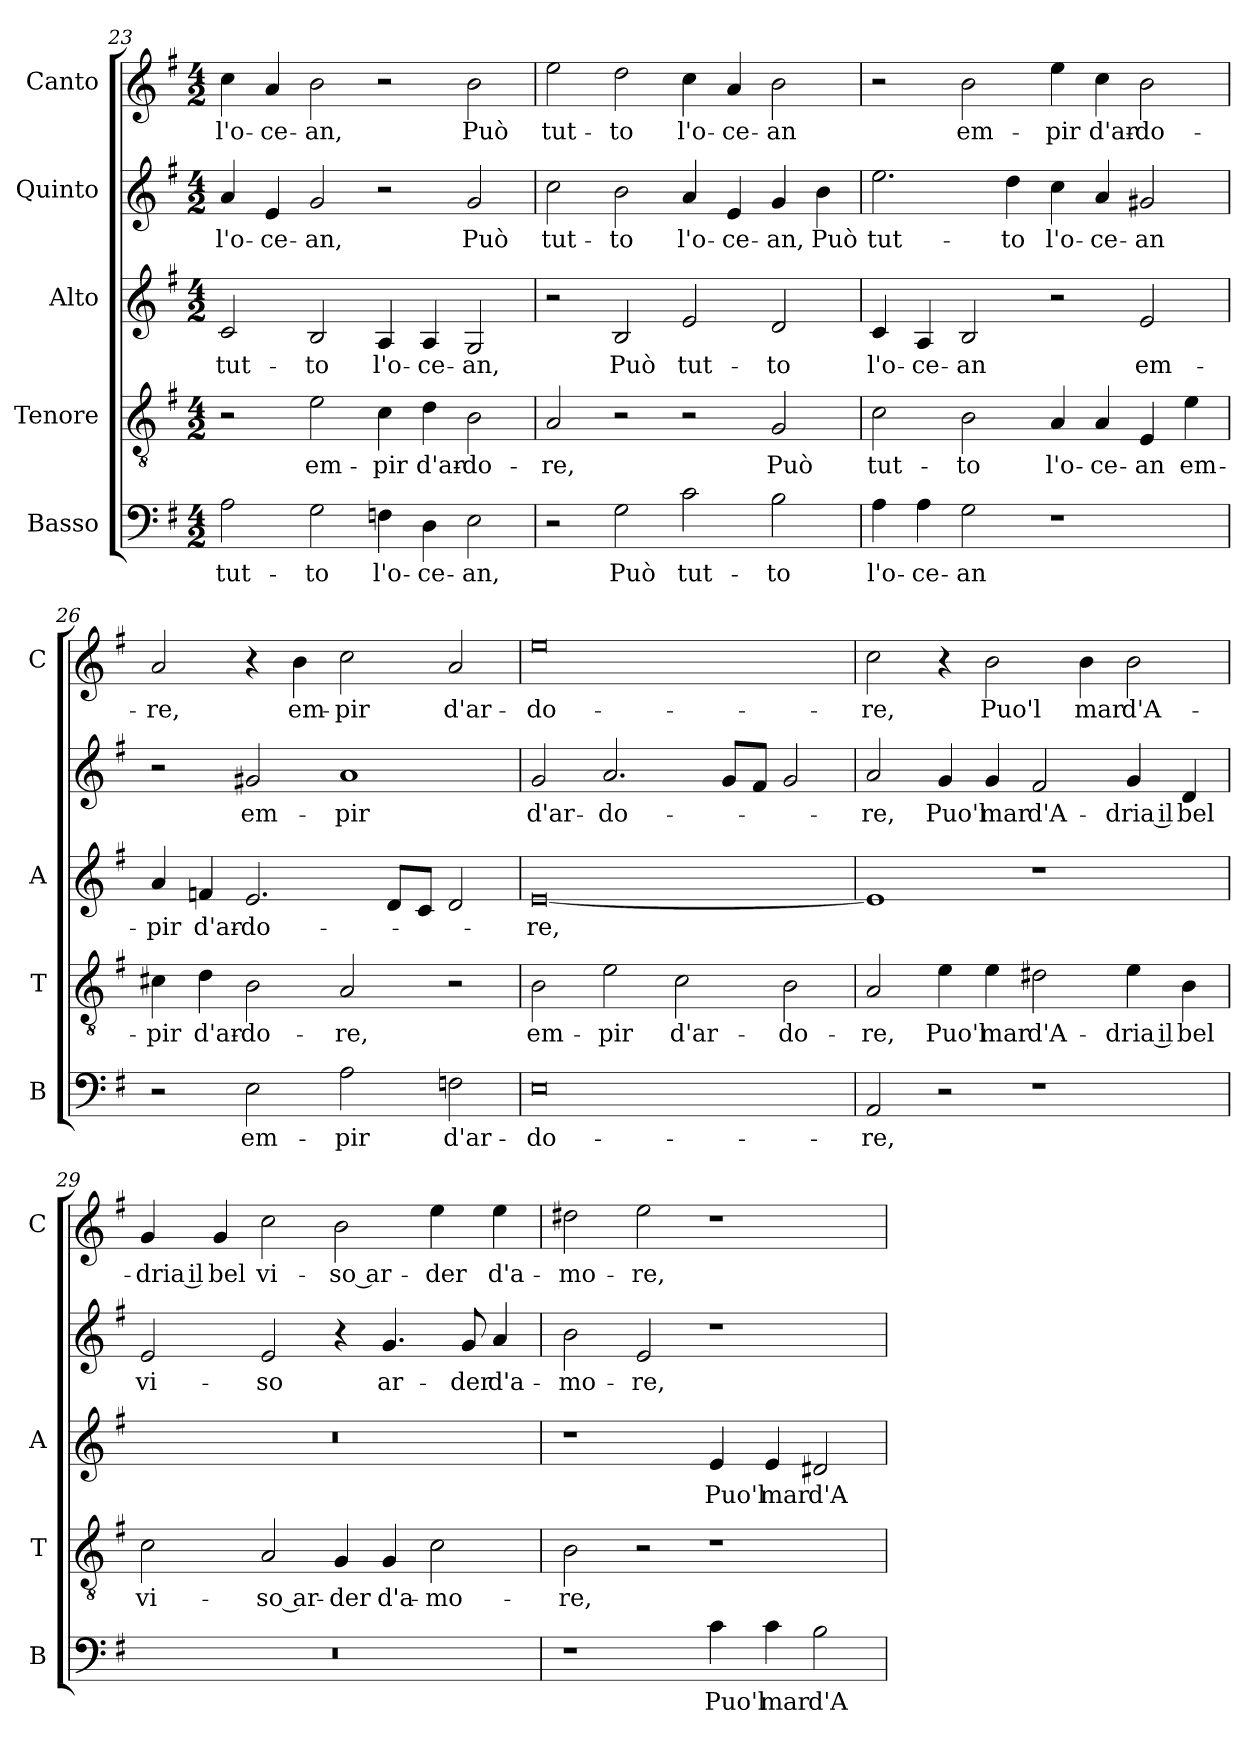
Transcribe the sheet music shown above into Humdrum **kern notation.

**kern	**text	**kern	**text	**kern	**text	**kern	**text	**kern	**text
*part5	*part5	*part4	*part4	*part3	*part3	*part2	*part2	*part1	*part1
*staff5	*staff5	*staff4	*staff4	*staff3	*staff3	*staff2	*staff2	*staff1	*staff1
*I"Basso	*	*I"Tenore	*	*I"Alto	*	*I"Quinto	*	*I"Canto	*
*I'B	*	*I'T	*	*I'A	*	*	*	*I'C	*
*clefF4	*	*clefGv2	*	*clefG2	*	*clefG2	*	*clefG2	*
*k[f#]	*	*k[f#]	*	*k[f#]	*	*k[f#]	*	*k[f#]	*
*G:	*	*G:	*	*G:	*	*G:	*	*G:	*
*M4/2	*	*M4/2	*	*M4/2	*	*M4/2	*	*M4/2	*
=23	=23	=23	=23	=23	=23	=23	=23	=23	=23
!	!LO:LY:b	!	!	!	!LO:LY:b	!	!LO:LY:b	!	!LO:LY:b
2A\	tut-	2r	.	2c/	tut-	4a/	l'o-	4cc\	l'o-
!	!	!	!	!	!	!	!LO:LY:b	!	!LO:LY:b
.	.	.	.	.	.	4e/	-ce-	4a/	-ce-
!	!LO:LY:b	!	!LO:LY:b	!	!LO:LY:b	!	!LO:LY:b	!	!LO:LY:b
2G\	-to	2e\	em-	2B/	-to	2g/	-an,	2b\	-an,
!	!LO:LY:b	!	!LO:LY:b	!	!LO:LY:b	!	!	!	!
4Fn\	l'o-	4c\	-pir	4A/	l'o-	2r	.	2r	.
!	!LO:LY:b	!	!LO:LY:b	!	!LO:LY:b	!	!	!	!
4D\	-ce-	4d\	d'ar-	4A/	-ce-	.	.	.	.
!	!LO:LY:b	!	!LO:LY:b	!	!LO:LY:b	!	!LO:LY:b	!	!LO:LY:b
2E\	-an,	2B\	-do-	2G/	-an,	2g/	Può	2b\	Può
=24	=24	=24	=24	=24	=24	=24	=24	=24	=24
!	!	!	!LO:LY:b	!	!	!	!LO:LY:b	!	!LO:LY:b
2r	.	2A/	-re,	2r	.	2cc\	tut-	2ee\	tut-
!	!LO:LY:b	!	!	!	!LO:LY:b	!	!LO:LY:b	!	!LO:LY:b
2G\	Può	2r	.	2B/	Può	2b\	-to	2dd\	-to
!	!LO:LY:b	!	!	!	!LO:LY:b	!	!LO:LY:b	!	!LO:LY:b
2c\	tut-	2r	.	2e/	tut-	4a/	l'o-	4cc\	l'o-
!	!	!	!	!	!	!	!LO:LY:b	!	!LO:LY:b
.	.	.	.	.	.	4e/	-ce-	4a/	-ce-
!	!LO:LY:b	!	!LO:LY:b	!	!LO:LY:b	!	!LO:LY:b	!	!LO:LY:b
2B\	-to	2G/	Può	2d/	-to	4g/	-an,	2b\	-an
!	!	!	!	!	!	!	!LO:LY:b	!	!
.	.	.	.	.	.	4b\	Può	.	.
=25	=25	=25	=25	=25	=25	=25	=25	=25	=25
!	!LO:LY:b	!	!LO:LY:b	!	!LO:LY:b	!	!LO:LY:b	!	!
4A\	l'o-	2c\	tut-	4c/	l'o-	2.ee\	tut-	2r	.
!	!LO:LY:b	!	!	!	!LO:LY:b	!	!	!	!
4A\	-ce-	.	.	4A/	-ce-	.	.	.	.
!	!LO:LY:b	!	!LO:LY:b	!	!LO:LY:b	!	!	!	!LO:LY:b
2G\	-an	2B\	-to	2B/	-an	.	.	2b\	em-
!	!	!	!	!	!	!	!LO:LY:b	!	!
.	.	.	.	.	.	4dd\	-to	.	.
!	!	!	!LO:LY:b	!	!	!	!LO:LY:b	!	!LO:LY:b
1r	.	4A/	l'o-	2r	.	4cc\	l'o-	4ee\	-pir
!	!	!	!LO:LY:b	!	!	!	!LO:LY:b	!	!LO:LY:b
.	.	4A/	-ce-	.	.	4a/	-ce-	4cc\	d'ar-
!	!	!	!LO:LY:b	!	!LO:LY:b	!	!LO:LY:b	!	!LO:LY:b
.	.	4E/	-an	2e/	em-	2g#X/	-an	2b\	-do-
!	!	!	!LO:LY:b	!	!	!	!	!	!
.	.	4e\	em-	.	.	.	.	.	.
!!LO:LB:g=z
=26	=26	=26	=26	=26	=26	=26	=26	=26	=26
!	!	!	!LO:LY:b	!	!LO:LY:b	!	!	!	!LO:LY:b
2r	.	4c#X\	-pir	4a/	-pir	2r	.	2a/	-re,
!	!	!	!LO:LY:b	!	!LO:LY:b	!	!	!	!
.	.	4d\	d'ar-	4fn/	d'ar-	.	.	.	.
!	!LO:LY:b	!	!LO:LY:b	!	!LO:LY:b	!	!LO:LY:b	!	!
2E\	em-	2B\	-do-	2.e/	-do-	2g#X/	em-	4r	.
!	!	!	!	!	!	!	!	!	!LO:LY:b
.	.	.	.	.	.	.	.	4b\	em-
!	!LO:LY:b	!	!LO:LY:b	!	!	!	!LO:LY:b	!	!LO:LY:b
2A\	-pir	2A/	-re,	.	.	1a	-pir	2cc\	-pir
.	.	.	.	8d/L	.	.	.	.	.
.	.	.	.	8c/J	.	.	.	.	.
!	!LO:LY:b	!	!	!	!	!	!	!	!LO:LY:b
2Fn\	d'ar-	2r	.	2d/	.	.	.	2a/	d'ar-
=27	=27	=27	=27	=27	=27	=27	=27	=27	=27
!	!LO:LY:b	!	!LO:LY:b	!	!LO:LY:b	!	!LO:LY:b	!	!LO:LY:b
0E	-do-	2B\	em-	[0e	-re,	2g/	d'ar-	0ee	-do-
!	!	!	!LO:LY:b	!	!	!	!LO:LY:b	!	!
.	.	2e\	-pir	.	.	2.a/	-do-	.	.
!	!	!	!LO:LY:b	!	!	!	!	!	!
.	.	2c\	d'ar-	.	.	.	.	.	.
.	.	.	.	.	.	8g/L	.	.	.
.	.	.	.	.	.	8f#/J	.	.	.
!	!	!	!LO:LY:b	!	!	!	!	!	!
.	.	2B\	-do-	.	.	2g/	.	.	.
=28	=28	=28	=28	=28	=28	=28	=28	=28	=28
!	!LO:LY:b	!	!LO:LY:b	!	!	!	!LO:LY:b	!	!LO:LY:b
2AA/	-re,	2A/	-re,	1e]	.	2a/	-re,	2cc\	-re,
!	!	!	!LO:LY:b	!	!	!	!LO:LY:b	!	!
2r	.	4e\	Puo'l	.	.	4g/	Puo'l	4r	.
!	!	!	!LO:LY:b	!	!	!	!LO:LY:b	!	!LO:LY:b
.	.	4e\	mar	.	.	4g/	mar	2b\	Puo'l
!	!	!	!LO:LY:b	!	!	!	!LO:LY:b	!	!
1r	.	2d#X\	d'A-	1r	.	2f#/	d'A-	.	.
!	!	!	!	!	!	!	!	!	!LO:LY:b
.	.	.	.	.	.	.	.	4b\	mar
!	!	!	!LO:LY:b	!	!	!	!LO:LY:b	!	!LO:LY:b
.	.	4e\	-dria il	.	.	4g/	-dria il	2b\	d'A-
!	!	!	!LO:LY:b	!	!	!	!LO:LY:b	!	!
.	.	4B\	bel	.	.	4d/	bel	.	.
=29	=29	=29	=29	=29	=29	=29	=29	=29	=29
!	!	!	!LO:LY:b	!	!	!	!LO:LY:b	!	!LO:LY:b
0r	.	2c\	vi-	0r	.	2e/	vi-	4g/	-dria il
!	!	!	!	!	!	!	!	!	!LO:LY:b
.	.	.	.	.	.	.	.	4g/	bel
!	!	!	!LO:LY:b	!	!	!	!LO:LY:b	!	!LO:LY:b
.	.	2A/	-so ar-	.	.	2e/	-so	2cc\	vi-
!	!	!	!LO:LY:b	!	!	!	!	!	!LO:LY:b
.	.	4G/	-der	.	.	4r	.	2b\	-so ar-
!	!	!	!LO:LY:b	!	!	!	!LO:LY:b	!	!
.	.	4G/	d'a-	.	.	4.g/	ar-	.	.
!	!	!	!LO:LY:b	!	!	!	!	!	!LO:LY:b
.	.	2c\	-mo-	.	.	.	.	4ee\	-der
!	!	!	!	!	!	!	!LO:LY:b	!	!
.	.	.	.	.	.	8g/	-der	.	.
!	!	!	!	!	!	!	!LO:LY:b	!	!LO:LY:b
.	.	.	.	.	.	4a/	d'a-	4ee\	d'a-
!!LO:LB:g=z
=30	=30	=30	=30	=30	=30	=30	=30	=30	=30
!	!	!	!LO:LY:b	!	!	!	!LO:LY:b	!	!LO:LY:b
1r	.	2B\	-re,	1r	.	2b\	-mo-	2dd#X\	-mo-
!	!	!	!	!	!	!	!LO:LY:b	!	!LO:LY:b
.	.	2r	.	.	.	2e/	-re,	2ee\	-re,
!	!LO:LY:b	!	!	!	!LO:LY:b	!	!	!	!
4c\	Puo'l	1r	.	4e/	Puo'l	1r	.	1r	.
!	!LO:LY:b	!	!	!	!LO:LY:b	!	!	!	!
4c\	mar	.	.	4e/	mar	.	.	.	.
!	!LO:LY:b	!	!	!	!LO:LY:b	!	!	!	!
2B\	d'A-	.	.	2d#X/	d'A-	.	.	.	.
=	=	=	=	=	=	=	=	=	=
*-	*-	*-	*-	*-	*-	*-	*-	*-	*-
